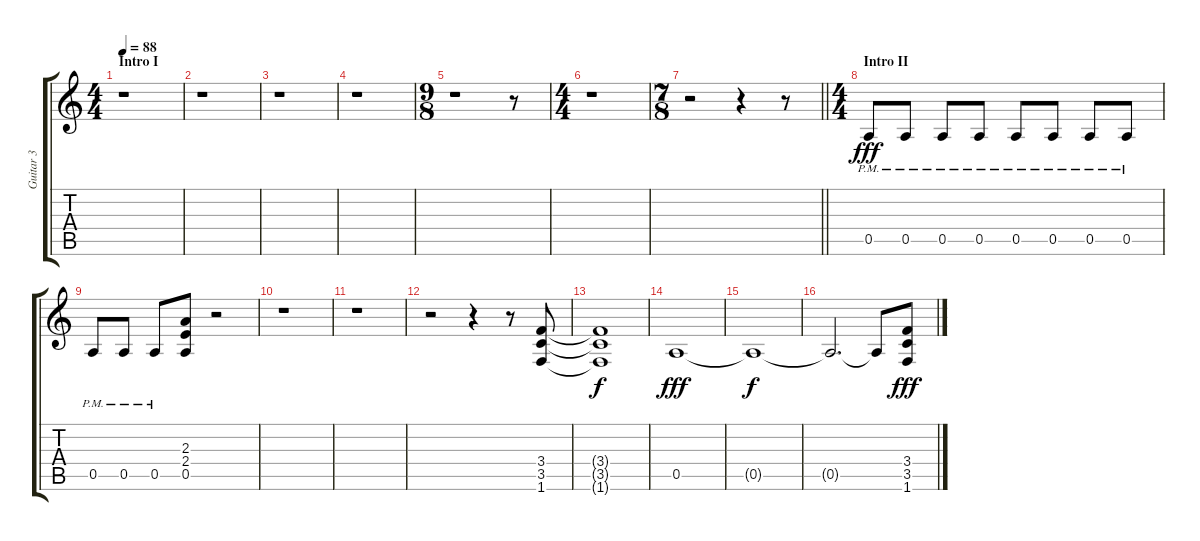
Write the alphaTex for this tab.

\track ("Guitar 3" "Guitar 3") {instrument distortionguitar}
\staff {score tabs}
\tuning (E4 B3 G3 D3 A2 E2) {hide}
\ts (4 4)
\section ("" "Intro I")
\tempo 88
\clef g2
\ks c
r.1{dy fff instrument distortionguitar} |
r.1 |
r.1 |
r.1 |
\ts (9 8)
r.1 r.8 |
\ts (4 4)
r.1 |
\ts (7 8)
\barLineRight lightlight
r.2 r.4 r.8 |
\ts (4 4)
\section ("" "Intro II")
0.5{pm}.8 0.5{pm}.8 0.5{pm}.8 0.5{pm}.8 0.5{pm}.8 0.5{pm}.8 0.5{pm}.8 0.5{pm}.8 |
0.5{pm}.8 0.5{pm}.8 0.5{pm}.8 (2.3 2.4 0.5).8 r.2 |
r.1 |
r.1 |
r.2 r.4 r.8 (3.4 3.5 1.6).8 |
(3.4{t} 3.5{t} 1.6{t}).1{dy f} |
0.5.1{dy fff} |
0.5{t}.1{dy f} |
0.5{t}.2{d} 0.5{t}.8 (3.4 3.5 1.6).8{dy fff}
